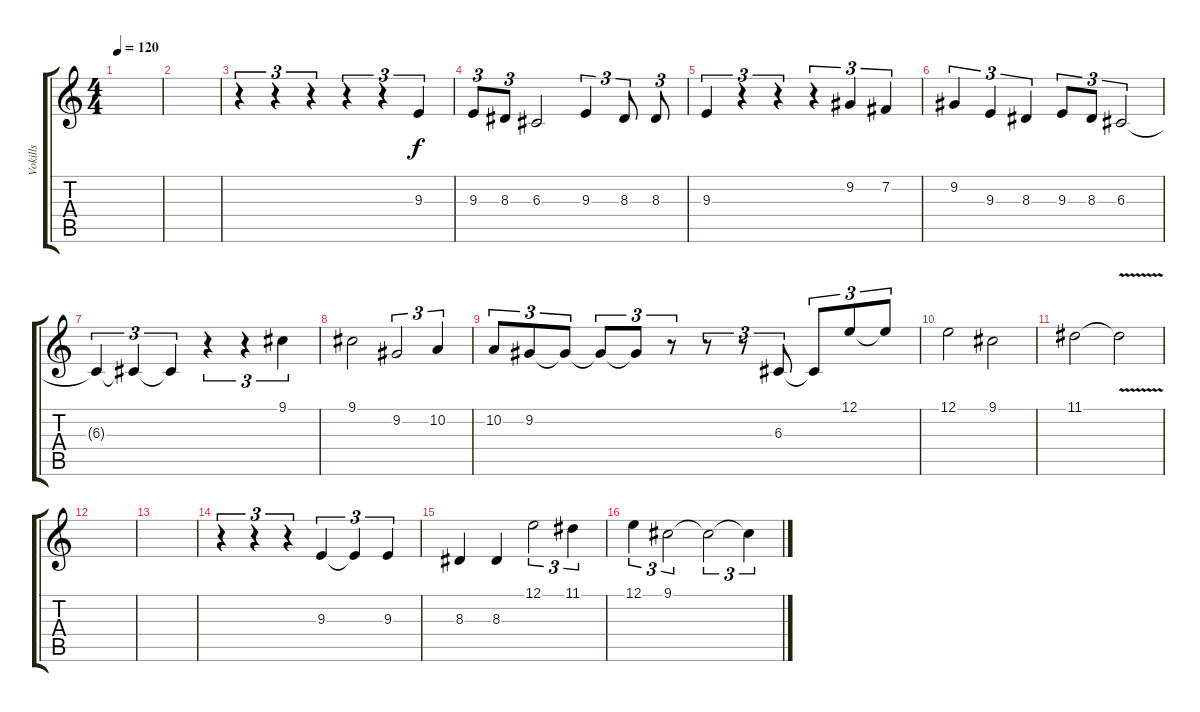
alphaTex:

\track ("Vokills" "Vokills") {instrument lead2sawtooth}
\staff {score tabs}
\tuning (E4 B3 G3 D3 A2 E2) {hide}
\ts (4 4)
\tempo 120
\clef g2
\ks c
|
|
r.4{tu (3 2)} r.4{tu (3 2)} r.4{tu (3 2)} r.4{tu (3 2)} r.4{tu (3 2)} 9.3.4{tu (3 2) dy f} |
9.3.8{tu (3 2)} 8.3.8{tu (3 2)} 6.3.2 9.3.4{tu (3 2)} 8.3.8{tu (3 2)} 8.3.8{tu (3 2)} |
9.3.4{tu (3 2)} r.4{tu (3 2)} r.4{tu (3 2)} r.4{tu (3 2)} 9.2.4{tu (3 2)} 7.2.4{tu (3 2)} |
9.2.4{tu (3 2)} 9.3.4{tu (3 2)} 8.3.4{tu (3 2)} 9.3.8{tu (3 2)} 8.3.8{tu (3 2)} 6.3.2{tu (3 2)} |
6.3{t}.4{tu (3 2)} 6.3{t}.4{tu (3 2)} 6.3{t}.4{tu (3 2)} r.4{tu (3 2)} r.4{tu (3 2)} 9.1.4{tu (3 2)} |
9.1.2 9.2.2{tu (3 2)} 10.2.4{tu (3 2)} |
10.2.8{tu (3 2)} 9.2.8{tu (3 2)} 9.2{t}.8{tu (3 2)} 9.2{t}.8{tu (3 2)} 9.2{t}.8{tu (3 2)} r.8{tu (3 2)} r.8{tu (3 2)} r.8{tu (3 2)} 6.3.8{tu (3 2)} 6.3{t}.8{tu (3 2)} 12.1.8{tu (3 2)} 12.1{t}.8{tu (3 2)} |
12.1.2 9.1.2 |
11.1.2 11.1{v t}.2 |
|
|
r.4{tu (3 2)} r.4{tu (3 2)} r.4{tu (3 2)} 9.3.4{tu (3 2)} 9.3{t}.4{tu (3 2)} 9.3.4{tu (3 2)} |
8.3.4 8.3.4 12.1.2{tu (3 2)} 11.1.4{tu (3 2)} |
12.1.4{tu (3 2)} 9.1.2{tu (3 2)} 9.1{t}.2{tu (3 2)} 9.1{t}.4{tu (3 2)}
